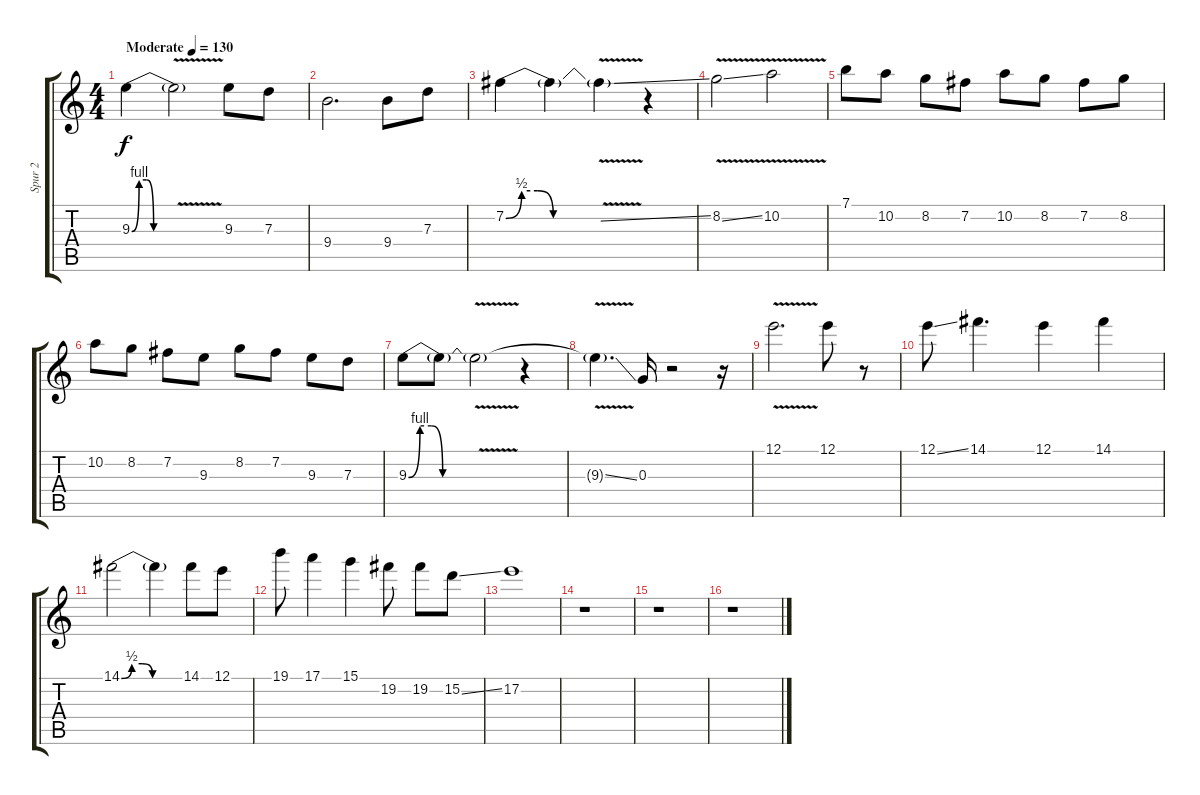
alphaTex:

\track ("Spur 2" "Spur 2") {instrument overdrivenguitar}
\staff {score tabs}
\tuning (E4 B3 G3 D3 A2 E2) {hide}
\ts (4 4)
\tempo (130 "Moderate")
\clef g2
\ks c
9.3{be (custom 0 0 10 4 20 4 30 0 60 0)}.4{dy f instrument overdrivenguitar} 9.3{v t}.2 9.3.8 7.3.8 |
9.4.2{d} 9.4.8 7.3.8 |
7.2{be (custom 0 0 10 2 20 2 30 0 60 0)}.4 7.2{t}.4 7.2{v ss t}.4 r.4 |
8.2{v ss}.2 10.2{v}.2 |
7.1.8 10.2.8 8.2.8 7.2.8 10.2.8 8.2.8 7.2.8 8.2.8 |
10.2.8 8.2.8 7.2.8 9.3.8 8.2.8 7.2.8 9.3.8 7.3.8 |
9.3{be (custom 0 0 10 4 20 4 30 0 60 0)}.8 9.3{t}.8 9.3{v t}.2 r.4 |
9.3{ss t}.4{d} 0.3.16 r.2 r.16 |
12.1{v}.2{d} 12.1.8 r.8 |
12.1{ss}.8 14.1.4{d} 12.1.4 14.1.4 |
14.1{be (custom 0 0 10 2 20 2 30 0 60 0)}.2 14.1{t}.4 14.1.8 12.1.8 |
19.1.8 17.1.4 15.1.4 19.2.8 19.2.8 15.2{ss}.8 |
17.2.1 |
r.1 |
r.1 |
r.1
